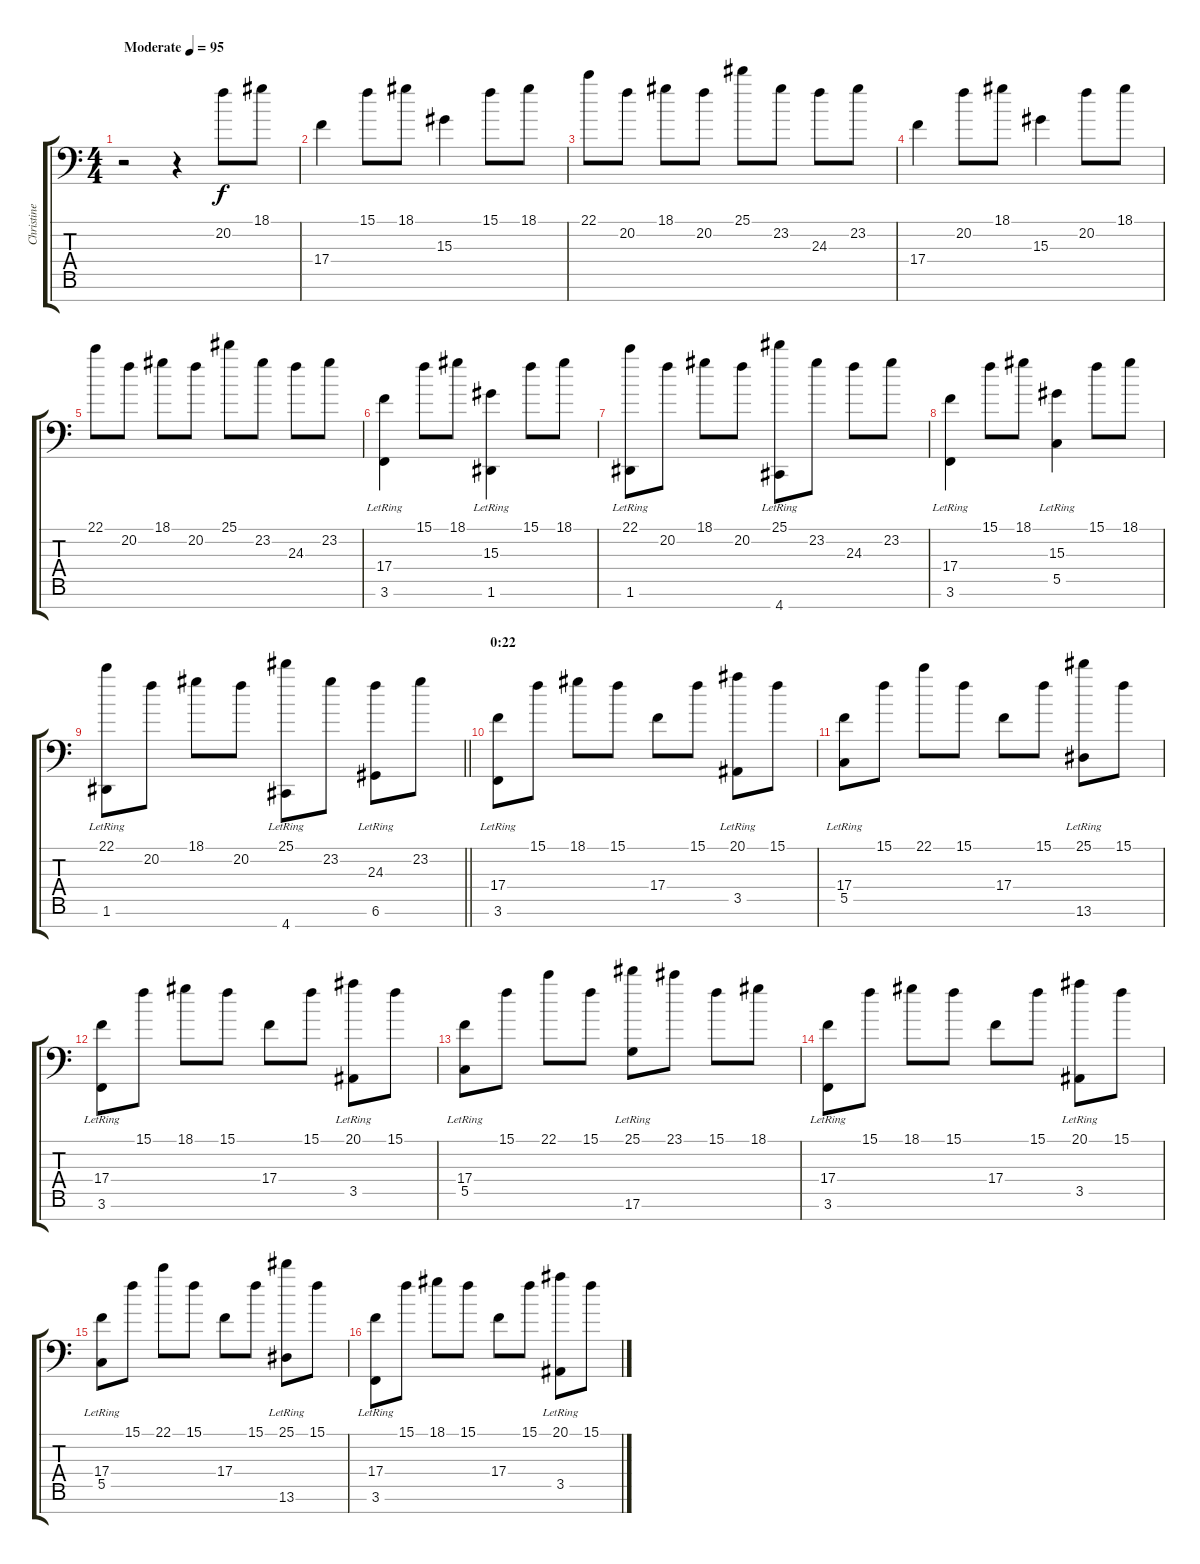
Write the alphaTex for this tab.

\track ("Christine S." "Christine ") {instrument electricgrandpiano}
\staff {score tabs}
\tuning (D4 A3 F3 C3 G2 D2 A1) {hide}
\ts (4 4)
\tempo (95 "Moderate")
\clef f4
\ks c
r.2{dy f volume 13 instrument electricgrandpiano} r.4 20.2.8 18.1.8 |
17.4.4 15.1.8 18.1.8 15.3.4 15.1.8 18.1.8 |
22.1.8 20.2.8 18.1.8 20.2.8 25.1.8 23.2.8 24.3.8 23.2.8 |
17.4.4 20.2.8 18.1.8 15.3.4 20.2.8 18.1.8 |
22.1.8 20.2.8 18.1.8 20.2.8 25.1.8 23.2.8 24.3.8 23.2.8 |
(17.4 3.6{lr}).4 15.1.8 18.1.8 (15.3 1.6{lr}).4 15.1.8 18.1.8 |
(22.1 1.6{lr}).8 20.2.8 18.1.8 20.2.8 (25.1 4.7{lr}).8 23.2.8 24.3.8 23.2.8 |
(17.4 3.6{lr}).4 15.1.8 18.1.8 (15.3 5.5{lr}).4 15.1.8 18.1.8 |
\barLineRight lightlight
(22.1 1.6{lr}).8 20.2.8 18.1.8 20.2.8 (25.1 4.7{lr}).8 23.2.8 (24.3 6.6{lr}).8 23.2.8 |
\section ("" "0:22")
(17.4 3.6{lr}).8 15.1.8 18.1.8 15.1.8 17.4.8 15.1.8 (20.1 3.5{lr}).8 15.1.8 |
(17.4 5.5{lr}).8 15.1.8 22.1.8 15.1.8 17.4.8 15.1.8 (25.1 13.6{lr}).8 15.1.8 |
(17.4 3.6{lr}).8 15.1.8 18.1.8 15.1.8 17.4.8 15.1.8 (20.1 3.5{lr}).8 15.1.8 |
(17.4 5.5{lr}).8 15.1.8 22.1.8 15.1.8 (25.1 17.6{lr}).8 23.1.8 15.1.8 18.1.8 |
(17.4 3.6{lr}).8 15.1.8 18.1.8 15.1.8 17.4.8 15.1.8 (20.1 3.5{lr}).8 15.1.8 |
(17.4 5.5{lr}).8 15.1.8 22.1.8 15.1.8 17.4.8 15.1.8 (25.1 13.6{lr}).8 15.1.8 |
(17.4 3.6{lr}).8 15.1.8 18.1.8 15.1.8 17.4.8 15.1.8 (20.1 3.5{lr}).8 15.1.8
